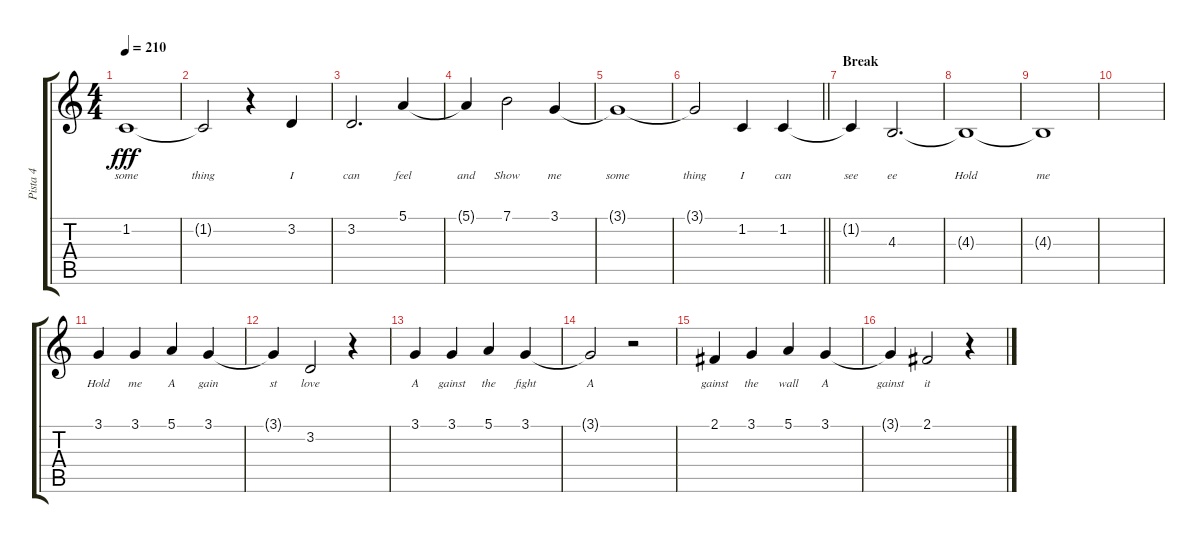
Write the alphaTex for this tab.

\track ("Pista 4" "Pista 4") {instrument lead2sawtooth}
\staff {score tabs}
\tuning (E4 B3 G3 D3 A2 E2) {hide}
\ts (4 4)
\tempo 210
\clef g2
\ks c
1.2{t}.1{lyrics (0 "some") lyrics (1 "") lyrics (2 "") lyrics (3 "") lyrics (4 "") dy fff} |
1.2{t}.2{lyrics (0 "thing") lyrics (1 "") lyrics (2 "") lyrics (3 "") lyrics (4 "")} r.4 3.2.4{lyrics (0 "I") lyrics (1 "") lyrics (2 "") lyrics (3 "") lyrics (4 "")} |
3.2.2{d lyrics (0 "can") lyrics (1 "") lyrics (2 "") lyrics (3 "") lyrics (4 "")} 5.1.4{lyrics (0 "feel") lyrics (1 "") lyrics (2 "") lyrics (3 "") lyrics (4 "")} |
5.1{t}.4{lyrics (0 "and") lyrics (1 "") lyrics (2 "") lyrics (3 "") lyrics (4 "")} 7.1.2{lyrics (0 "Show") lyrics (1 "") lyrics (2 "") lyrics (3 "") lyrics (4 "")} 3.1.4{lyrics (0 "me") lyrics (1 "") lyrics (2 "") lyrics (3 "") lyrics (4 "")} |
3.1{t}.1{lyrics (0 "some") lyrics (1 "") lyrics (2 "") lyrics (3 "") lyrics (4 "")} |
\barLineRight lightlight
3.1{t}.2{lyrics (0 "thing") lyrics (1 "") lyrics (2 "") lyrics (3 "") lyrics (4 "")} 1.2.4{lyrics (0 "I") lyrics (1 "") lyrics (2 "") lyrics (3 "") lyrics (4 "")} 1.2.4{lyrics (0 "can") lyrics (1 "") lyrics (2 "") lyrics (3 "") lyrics (4 "")} |
\section ("" "Break")
1.2{t}.4{lyrics (0 "see") lyrics (1 "") lyrics (2 "") lyrics (3 "") lyrics (4 "")} 4.3.2{d lyrics (0 "ee") lyrics (1 "") lyrics (2 "") lyrics (3 "") lyrics (4 "")} |
4.3{t}.1{lyrics (0 "Hold") lyrics (1 "") lyrics (2 "") lyrics (3 "") lyrics (4 "")} |
4.3{t}.1{lyrics (0 "me") lyrics (1 "") lyrics (2 "") lyrics (3 "") lyrics (4 "")} |
|
3.1.4{lyrics (0 "Hold") lyrics (1 "") lyrics (2 "") lyrics (3 "") lyrics (4 "")} 3.1.4{lyrics (0 "me") lyrics (1 "") lyrics (2 "") lyrics (3 "") lyrics (4 "")} 5.1.4{lyrics (0 "A") lyrics (1 "") lyrics (2 "") lyrics (3 "") lyrics (4 "")} 3.1.4{lyrics (0 "gain") lyrics (1 "") lyrics (2 "") lyrics (3 "") lyrics (4 "")} |
3.1{t}.4{lyrics (0 "st") lyrics (1 "") lyrics (2 "") lyrics (3 "") lyrics (4 "")} 3.2.2{lyrics (0 "love") lyrics (1 "") lyrics (2 "") lyrics (3 "") lyrics (4 "")} r.4 |
3.1.4{lyrics (0 "A") lyrics (1 "") lyrics (2 "") lyrics (3 "") lyrics (4 "")} 3.1.4{lyrics (0 "gainst") lyrics (1 "") lyrics (2 "") lyrics (3 "") lyrics (4 "")} 5.1.4{lyrics (0 "the") lyrics (1 "") lyrics (2 "") lyrics (3 "") lyrics (4 "")} 3.1.4{lyrics (0 "fight") lyrics (1 "") lyrics (2 "") lyrics (3 "") lyrics (4 "")} |
3.1{t}.2{lyrics (0 "A") lyrics (1 "") lyrics (2 "") lyrics (3 "") lyrics (4 "")} r.2 |
2.1.4{lyrics (0 "gainst") lyrics (1 "") lyrics (2 "") lyrics (3 "") lyrics (4 "")} 3.1.4{lyrics (0 "the") lyrics (1 "") lyrics (2 "") lyrics (3 "") lyrics (4 "")} 5.1.4{lyrics (0 "wall") lyrics (1 "") lyrics (2 "") lyrics (3 "") lyrics (4 "")} 3.1.4{lyrics (0 "A") lyrics (1 "") lyrics (2 "") lyrics (3 "") lyrics (4 "")} |
3.1{t}.4{lyrics (0 "gainst") lyrics (1 "") lyrics (2 "") lyrics (3 "") lyrics (4 "")} 2.1.2{lyrics (0 "it") lyrics (1 "") lyrics (2 "") lyrics (3 "") lyrics (4 "")} r.4
